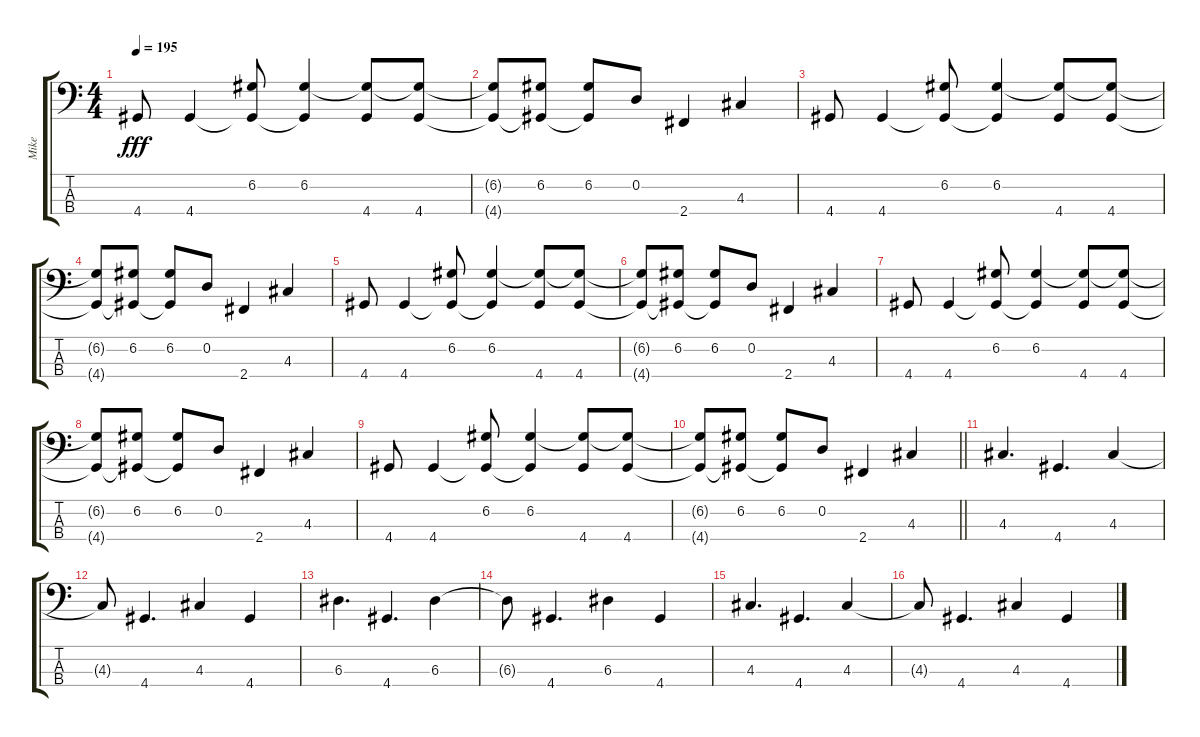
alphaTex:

\track ("Mike" "Mike") {instrument electricbasspick}
\staff {score tabs}
\tuning (G2 D2 A1 E1) {hide}
\ts (4 4)
\tempo 195
\clef f4
\ks c
4.4.8{dy fff} 4.4.4 (6.2 4.4{t}).8 (6.2 4.4{t}).4 (6.2{t} 4.4).8 (6.2{t} 4.4).8 |
(6.2{t} 4.4{t}).8 (6.2 4.4{t}).8 (6.2 4.4{t}).8 0.2.8 2.4.4 4.3.4 |
4.4.8 4.4.4 (6.2 4.4{t}).8 (6.2 4.4{t}).4 (6.2{t} 4.4).8 (6.2{t} 4.4).8 |
(6.2{t} 4.4{t}).8 (6.2 4.4{t}).8 (6.2 4.4{t}).8 0.2.8 2.4.4 4.3.4 |
4.4.8 4.4.4 (6.2 4.4{t}).8 (6.2 4.4{t}).4 (6.2{t} 4.4).8 (6.2{t} 4.4).8 |
(6.2{t} 4.4{t}).8 (6.2 4.4{t}).8 (6.2 4.4{t}).8 0.2.8 2.4.4 4.3.4 |
4.4.8 4.4.4 (6.2 4.4{t}).8 (6.2 4.4{t}).4 (6.2{t} 4.4).8 (6.2{t} 4.4).8 |
(6.2{t} 4.4{t}).8 (6.2 4.4{t}).8 (6.2 4.4{t}).8 0.2.8 2.4.4 4.3.4 |
4.4.8 4.4.4 (6.2 4.4{t}).8 (6.2 4.4{t}).4 (6.2{t} 4.4).8 (6.2{t} 4.4).8 |
\barLineRight lightlight
(6.2{t} 4.4{t}).8 (6.2 4.4{t}).8 (6.2 4.4{t}).8 0.2.8 2.4.4 4.3.4 |
4.3.4{d} 4.4.4{d} 4.3.4 |
4.3{t}.8 4.4.4{d} 4.3.4 4.4.4 |
6.3.4{d} 4.4.4{d} 6.3.4 |
6.3{t}.8 4.4.4{d} 6.3.4 4.4.4 |
4.3.4{d} 4.4.4{d} 4.3.4 |
4.3{t}.8 4.4.4{d} 4.3.4 4.4.4
